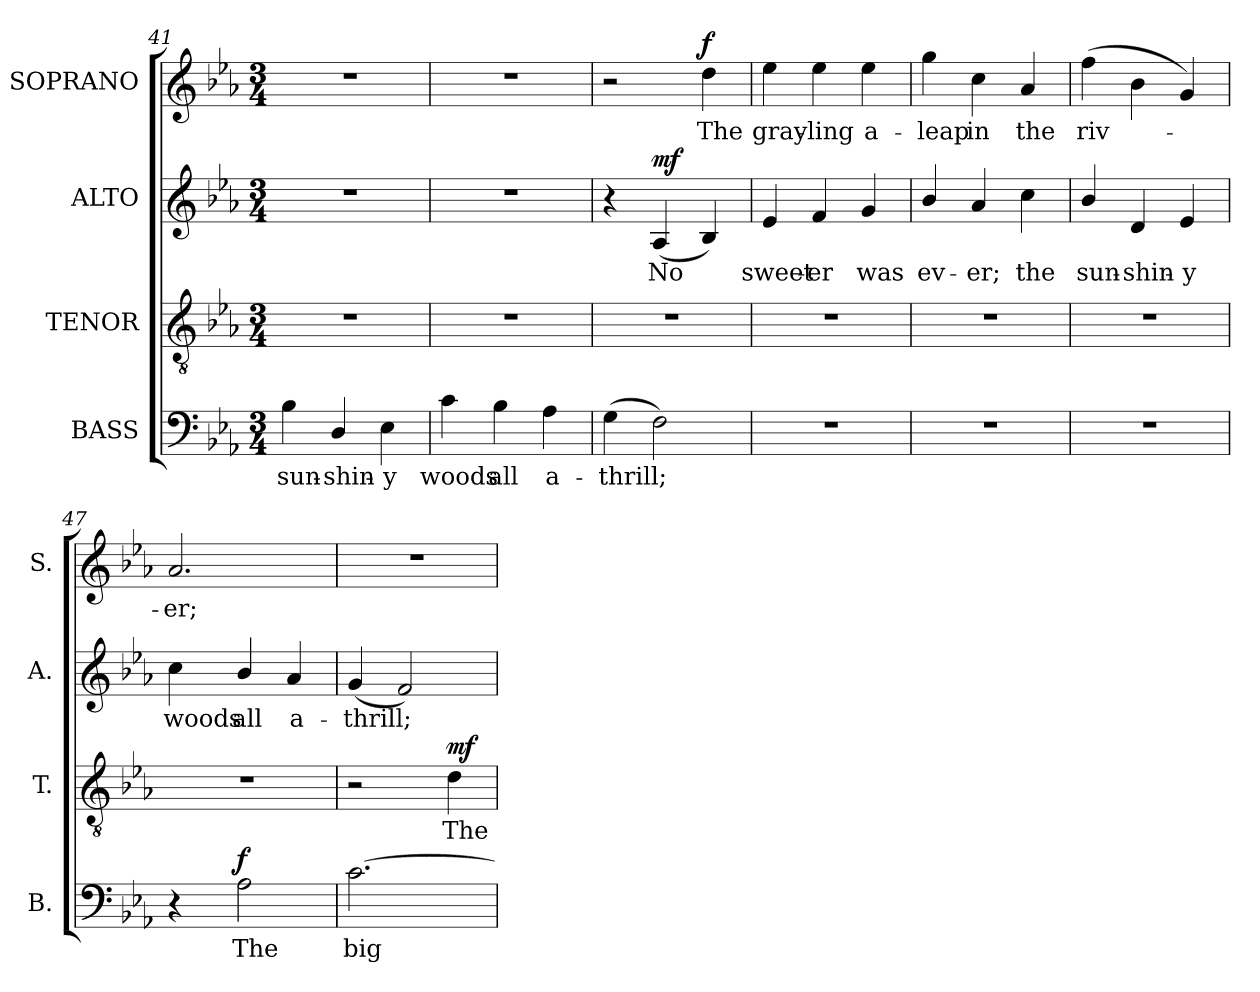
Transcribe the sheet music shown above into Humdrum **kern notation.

**kern	**text	**dynam	**kern	**text	**dynam	**kern	**text	**dynam	**kern	**text	**dynam
*part4	*part4	*part4	*part3	*part3	*part3	*part2	*part2	*part2	*part1	*part1	*part1
*staff4	*staff4	*staff4	*staff3	*staff3	*staff3	*staff2	*staff2	*staff2	*staff1	*staff1	*staff1
*I"BASS	*	*	*I"TENOR	*	*	*I"ALTO	*	*	*I"SOPRANO	*	*
*I'B.	*	*	*I'T.	*	*	*I'A.	*	*	*I'S.	*	*
*clefF4	*	*	*clefGv2	*	*	*clefG2	*	*	*clefG2	*	*
*	*	*	*ITrd7c12	*	*	*	*	*	*	*	*
*k[b-e-a-]	*	*	*k[b-e-a-]	*	*	*k[b-e-a-]	*	*	*k[b-e-a-]	*	*
*E-:	*	*	*E-:	*	*	*E-:	*	*	*E-:	*	*
*M3/4	*	*	*M3/4	*	*	*M3/4	*	*	*M3/4	*	*
=41	=41	=41	=41	=41	=41	=41	=41	=41	=41	=41	=41
!	!LO:LY:b:color=#000000	!	!LO:N:vis=1	!	!	!LO:N:vis=1	!	!	!LO:N:vis=1	!	!
4B-i\	sun-	.	2.r	.	.	2.r	.	.	2.r	.	.
!	!LO:LY:b:color=#000000	!	!	!	!	!	!	!	!	!	!
4Di/	-shin-	.	.	.	.	.	.	.	.	.	.
!	!LO:LY:b:color=#000000	!	!	!	!	!	!	!	!	!	!
4E-i\	-y	.	.	.	.	.	.	.	.	.	.
=42	=42	=42	=42	=42	=42	=42	=42	=42	=42	=42	=42
!	!LO:LY:b:color=#000000	!	!LO:N:vis=1	!	!	!LO:N:vis=1	!	!	!LO:N:vis=1	!	!
4ci\	woods	.	2.r	.	.	2.r	.	.	2.r	.	.
!	!LO:LY:b:color=#000000	!	!	!	!	!	!	!	!	!	!
4B-i\	all	.	.	.	.	.	.	.	.	.	.
!	!LO:LY:b:color=#000000	!	!	!	!	!	!	!	!	!	!
4A-i\	a-	.	.	.	.	.	.	.	.	.	.
=43	=43	=43	=43	=43	=43	=43	=43	=43	=43	=43	=43
!	!LO:LY:b:color=#000000	!	!LO:N:vis=1	!	!	!	!	!	!	!	!
(4Gi\	-thrill;	.	2.r	.	.	4r	.	.	2r	.	.
!	!	!	!	!	!	!	!LO:LY:b:color=#000000	!	!	!	!
2Fi\)	.	.	.	.	.	(4A-i/	No	mf	.	.	.
!	!	!	!	!	!	!	!	!	!	!LO:LY:b:color=#000000	!
.	.	.	.	.	.	4B-i/)	.	.	4ddi\	The	f
=44	=44	=44	=44	=44	=44	=44	=44	=44	=44	=44	=44
!LO:N:vis=1	!	!	!LO:N:vis=1	!	!	!	!	!	!	!	!
!	!	!	!	!	!	!	!LO:LY:b:color=#000000	!	!	!	!
!	!	!	!	!	!	!	!	!	!	!LO:LY:b:color=#000000	!
2.r	.	.	2.r	.	.	4e-i/	sweet-	.	4ee-i\	gray-	.
!	!	!	!	!	!	!	!LO:LY:b:color=#000000	!	!	!	!
!	!	!	!	!	!	!	!	!	!	!LO:LY:b:color=#000000	!
.	.	.	.	.	.	4fi/	-er	.	4ee-i\	-ling	.
!	!	!	!	!	!	!	!LO:LY:b:color=#000000	!	!	!	!
!	!	!	!	!	!	!	!	!	!	!LO:LY:b:color=#000000	!
.	.	.	.	.	.	4gi/	was	.	4ee-i\	a-	.
=45	=45	=45	=45	=45	=45	=45	=45	=45	=45	=45	=45
!LO:N:vis=1	!	!	!LO:N:vis=1	!	!	!	!	!	!	!	!
!	!	!	!	!	!	!	!LO:LY:b:color=#000000	!	!	!	!
!	!	!	!	!	!	!	!	!	!	!LO:LY:b:color=#000000	!
2.r	.	.	2.r	.	.	4b-i/	ev-	.	4ggi\	-leap	.
!	!	!	!	!	!	!	!LO:LY:b:color=#000000	!	!	!	!
!	!	!	!	!	!	!	!	!	!	!LO:LY:b:color=#000000	!
.	.	.	.	.	.	4a-i/	-er;	.	4cci\	in	.
!	!	!	!	!	!	!	!LO:LY:b:color=#000000	!	!	!	!
!	!	!	!	!	!	!	!	!	!	!LO:LY:b:color=#000000	!
.	.	.	.	.	.	4cci\	the	.	4a-i/	the	.
=46	=46	=46	=46	=46	=46	=46	=46	=46	=46	=46	=46
!LO:N:vis=1	!	!	!LO:N:vis=1	!	!	!	!	!	!	!	!
!	!	!	!	!	!	!	!LO:LY:b:color=#000000	!	!	!	!
!	!	!	!	!	!	!	!	!	!	!LO:LY:b:color=#000000	!
2.r	.	.	2.r	.	.	4b-i/	sun-	.	(4ffi\	riv-	.
!	!	!	!	!	!	!	!LO:LY:b:color=#000000	!	!	!	!
.	.	.	.	.	.	4di/	-shin-	.	4b-i\	.	.
!	!	!	!	!	!	!	!LO:LY:b:color=#000000	!	!	!	!
.	.	.	.	.	.	4e-i/	-y	.	4gi/)	.	.
=47	=47	=47	=47	=47	=47	=47	=47	=47	=47	=47	=47
!	!	!	!LO:N:vis=1	!	!	!	!	!	!	!	!
!	!	!	!	!	!	!	!LO:LY:b:color=#000000	!	!	!	!
!	!	!	!	!	!	!	!	!	!	!LO:LY:b:color=#000000	!
4r	.	.	2.r	.	.	4cci\	woods	.	2.a-i/	-er;	.
!	!LO:LY:b:color=#000000	!	!	!	!	!	!	!	!	!	!
!	!	!	!	!	!	!	!LO:LY:b:color=#000000	!	!	!	!
2A-i\	The	f	.	.	.	4b-i/	all	.	.	.	.
!	!	!	!	!	!	!	!LO:LY:b:color=#000000	!	!	!	!
.	.	.	.	.	.	4a-i/	a-	.	.	.	.
!!LO:PB:g=z
=48	=48	=48	=48	=48	=48	=48	=48	=48	=48	=48	=48
!	!LO:LY:b:color=#000000	!	!	!	!	!	!	!	!	!	!
!	!	!	!	!	!	!	!LO:LY:b:color=#000000	!	!LO:N:vis=1	!	!
[2.ci\	big-	.	2r	.	.	(4gi/	-thrill;	.	2.r	.	.
.	.	.	.	.	.	2fi/)	.	.	.	.	.
!	!	!	!	!LO:LY:b:color=#000000	!	!	!	!	!	!	!
.	.	.	4Di\	The	mf	.	.	.	.	.	.
=	=	=	=	=	=	=	=	=	=	=	=
*-	*-	*-	*-	*-	*-	*-	*-	*-	*-	*-	*-
